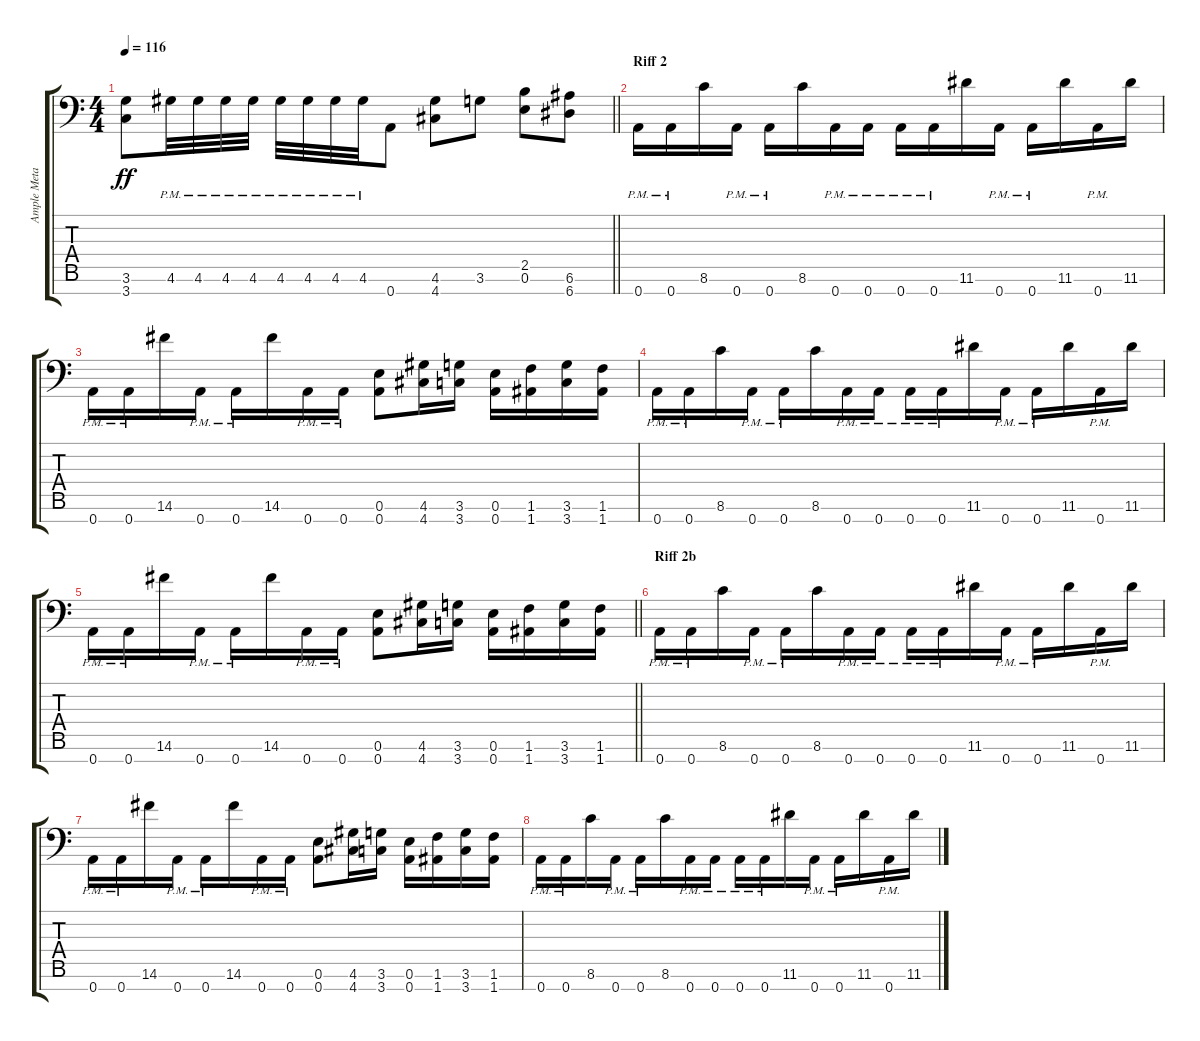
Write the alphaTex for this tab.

\track ("Ample Metal Hellrazer 01" "Ample Meta") {instrument distortionguitar}
\staff {score tabs}
\tuning (E4 B3 G3 D3 A2 E2 A1) {hide}
\ts (4 4)
\tempo 116
\clef f4
\barLineRight lightlight
\ks c
(3.6 3.7).8{dy ff} 4.6{pm}.32 4.6{pm}.32 4.6{pm}.32 4.6{pm}.32 4.6{pm}.32 4.6{pm}.32 4.6{pm}.32 4.6{pm}.32 0.7.8 (4.6 4.7).8 3.6.8 (2.5 0.6).8 (6.6 6.7).8 |
\section ("" "Riff 2")
0.7{pm}.16 0.7{pm}.16 8.6.16 0.7{pm}.16 0.7{pm}.16 8.6.16 0.7{pm}.16 0.7{pm}.16 0.7{pm}.16 0.7{pm}.16 11.6.16 0.7{pm}.16 0.7{pm}.16 11.6.16 0.7{pm}.16 11.6.16 |
0.7{pm}.16 0.7{pm}.16 14.6.16 0.7{pm}.16 0.7{pm}.16 14.6.16 0.7{pm}.16 0.7{pm}.16 (0.6 0.7).8 (4.6 4.7).16 (3.6 3.7).16 (0.6 0.7).16 (1.6 1.7).16 (3.6 3.7).16 (1.6 1.7).16 |
0.7{pm}.16 0.7{pm}.16 8.6.16 0.7{pm}.16 0.7{pm}.16 8.6.16 0.7{pm}.16 0.7{pm}.16 0.7{pm}.16 0.7{pm}.16 11.6.16 0.7{pm}.16 0.7{pm}.16 11.6.16 0.7{pm}.16 11.6.16 |
\barLineRight lightlight
0.7{pm}.16 0.7{pm}.16 14.6.16 0.7{pm}.16 0.7{pm}.16 14.6.16 0.7{pm}.16 0.7{pm}.16 (0.6 0.7).8 (4.6 4.7).16 (3.6 3.7).16 (0.6 0.7).16 (1.6 1.7).16 (3.6 3.7).16 (1.6 1.7).16 |
\section ("" "Riff 2b")
0.7{pm}.16 0.7{pm}.16 8.6.16 0.7{pm}.16 0.7{pm}.16 8.6.16 0.7{pm}.16 0.7{pm}.16 0.7{pm}.16 0.7{pm}.16 11.6.16 0.7{pm}.16 0.7{pm}.16 11.6.16 0.7{pm}.16 11.6.16 |
0.7{pm}.16 0.7{pm}.16 14.6.16 0.7{pm}.16 0.7{pm}.16 14.6.16 0.7{pm}.16 0.7{pm}.16 (0.6 0.7).8 (4.6 4.7).16 (3.6 3.7).16 (0.6 0.7).16 (1.6 1.7).16 (3.6 3.7).16 (1.6 1.7).16 |
0.7{pm}.16 0.7{pm}.16 8.6.16 0.7{pm}.16 0.7{pm}.16 8.6.16 0.7{pm}.16 0.7{pm}.16 0.7{pm}.16 0.7{pm}.16 11.6.16 0.7{pm}.16 0.7{pm}.16 11.6.16 0.7{pm}.16 11.6.16
